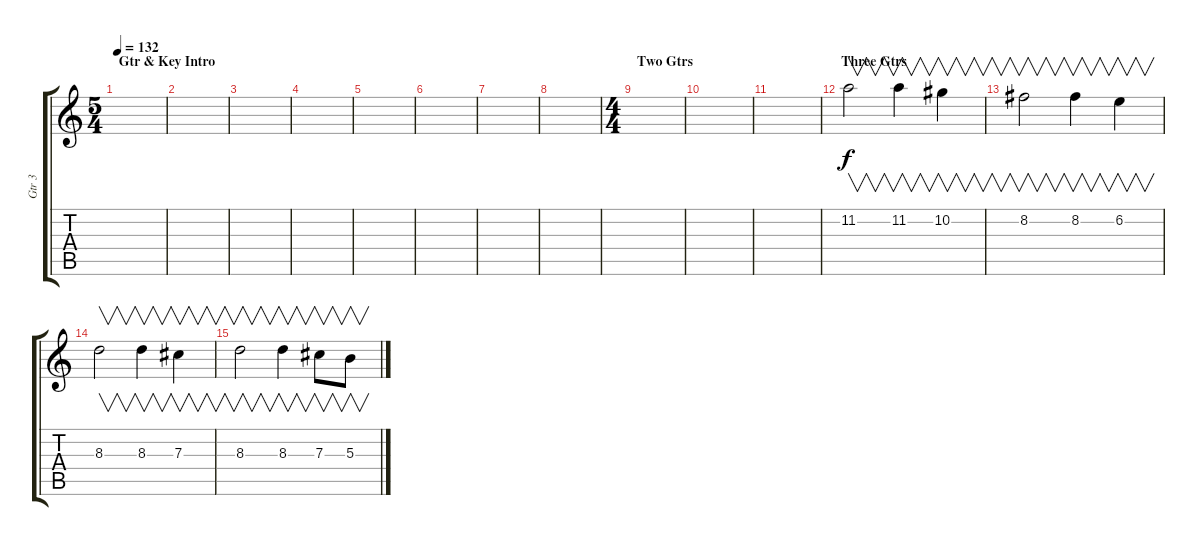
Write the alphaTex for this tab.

\track ("Gtr 3" "Gtr 3") {instrument distortionguitar}
\staff {score tabs}
\tuning (Eb4 Bb3 Gb3 Db3 Ab2 Eb2) {hide}
\ts (5 4)
\section ("" "Gtr & Key Intro")
\tempo 132
\clef g2
\ks c
|
|
|
|
|
|
|
|
\ts (4 4)
\section ("" "Two Gtrs")
|
|
|
\section ("" "Three Gtrs")
11.2.2{v} 11.2.4{v} 10.2.4{v} |
8.2.2{v} 8.2.4{v} 6.2.4{v} |
8.3.2{v} 8.3.4{v} 7.3.4{v} |
8.3.2{v} 8.3.4{v} 7.3.8{v} 5.3.8{v}
